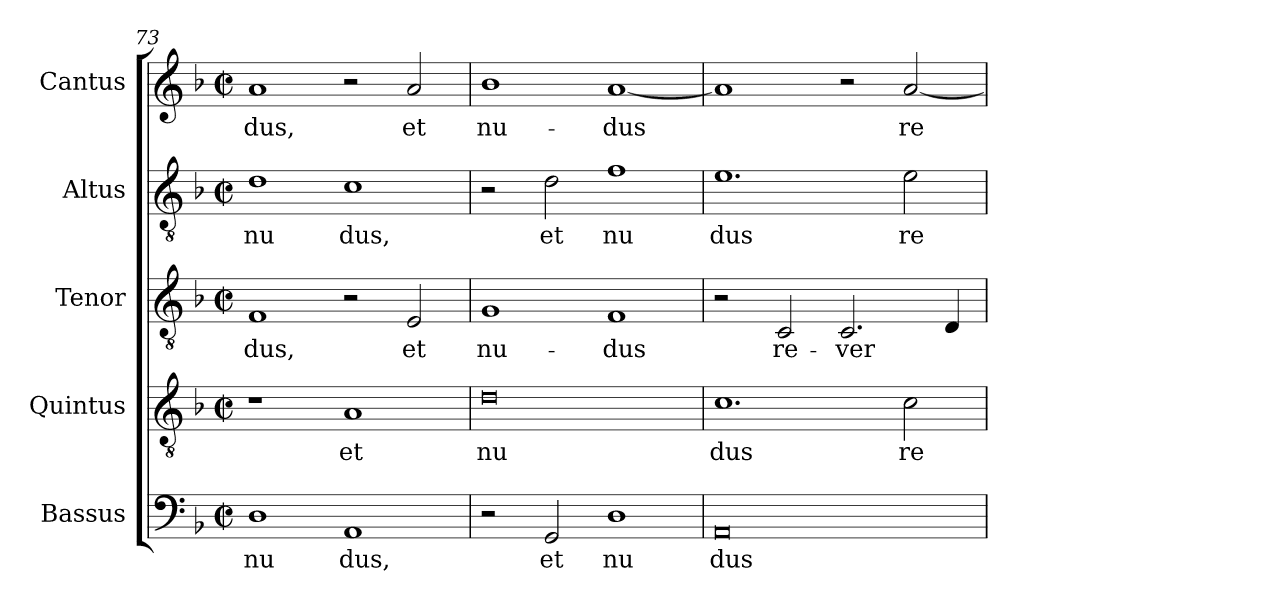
**kern	**text	**kern	**text	**kern	**text	**kern	**text	**kern	**text
*part5	*part5	*part4	*part4	*part3	*part3	*part2	*part2	*part1	*part1
*staff5	*staff5	*staff4	*staff4	*staff3	*staff3	*staff2	*staff2	*staff1	*staff1
*I"Bassus	*	*I"Quintus	*	*I"Tenor	*	*I"Altus	*	*I"Cantus	*
*clefF4	*	*clefGv2	*	*clefGv2	*	*clefGv2	*	*clefG2	*
*k[b-]	*	*k[b-]	*	*k[b-]	*	*k[b-]	*	*k[b-]	*
*F:	*	*F:	*	*F:	*	*F:	*	*F:	*
*M2/2	*	*M2/2	*	*M2/2	*	*M2/2	*	*M2/2	*
*met(c|)	*	*met(c|)	*	*met(c|)	*	*met(c|)	*	*met(c|)	*
=73	=73	=73	=73	=73	=73	=73	=73	=73	=73
!	!LO:LY:b:cj	!	!	!	!LO:LY:b:cj	!	!LO:LY:b:cj	!	!LO:LY:b:cj
1D	nu	1r	.	1F	-dus,	1d	nu	1a	-dus,
!	!LO:LY:b:cj	!	!LO:LY:b:cj	!	!	!	!LO:LY:b:cj	!	!
1AA	dus,	1A	et	2r	.	1c	dus,	2r	.
!	!	!	!	!	!LO:LY:b:cj	!	!	!	!LO:LY:b:cj
.	.	.	.	2E/	et	.	.	2a/	et
=74	=74	=74	=74	=74	=74	=74	=74	=74	=74
!	!	!	!LO:LY:b:cj	!	!LO:LY:b:cj	!	!	!	!LO:LY:b:cj
2r	.	0d	nu	1G	nu-	2r	.	1b-	nu-
!	!LO:LY:b:cj	!	!	!	!	!	!LO:LY:b:cj	!	!
2GG/	et	.	.	.	.	2d\	et	.	.
!	!LO:LY:b:cj	!	!	!	!LO:LY:b:cj	!	!LO:LY:b:cj	!	!LO:LY:b:cj
1D	nu	.	.	1F	-dus	1f	nu	[<1a	-dus
=75	=75	=75	=75	=75	=75	=75	=75	=75	=75
!	!LO:LY:b:cj	!	!LO:LY:b:cj	!	!	!	!LO:LY:b:cj	!	!LO:LY:b:cj
0AA	dus	1.c	dus	2r	.	1.e	dus	1a]	.
!	!	!	!	!	!LO:LY:b:cj	!	!	!	!
.	.	.	.	2C/	re-	.	.	.	.
!	!	!	!	!	!LO:LY:b:cj	!	!	!	!
.	.	.	.	2.C/	-ver-	.	.	2r	.
!	!	!	!LO:LY:b:cj	!	!	!	!LO:LY:b:cj	!	!LO:LY:b:cj
.	.	2c\	re	.	.	2e\	re	[<2a/	re-
!	!	!	!	!	!LO:LY:b:cj	!	!	!	!
.	.	.	.	4D/	--	.	.	.	.
=	=	=	=	=	=	=	=	=	=
*-	*-	*-	*-	*-	*-	*-	*-	*-	*-
